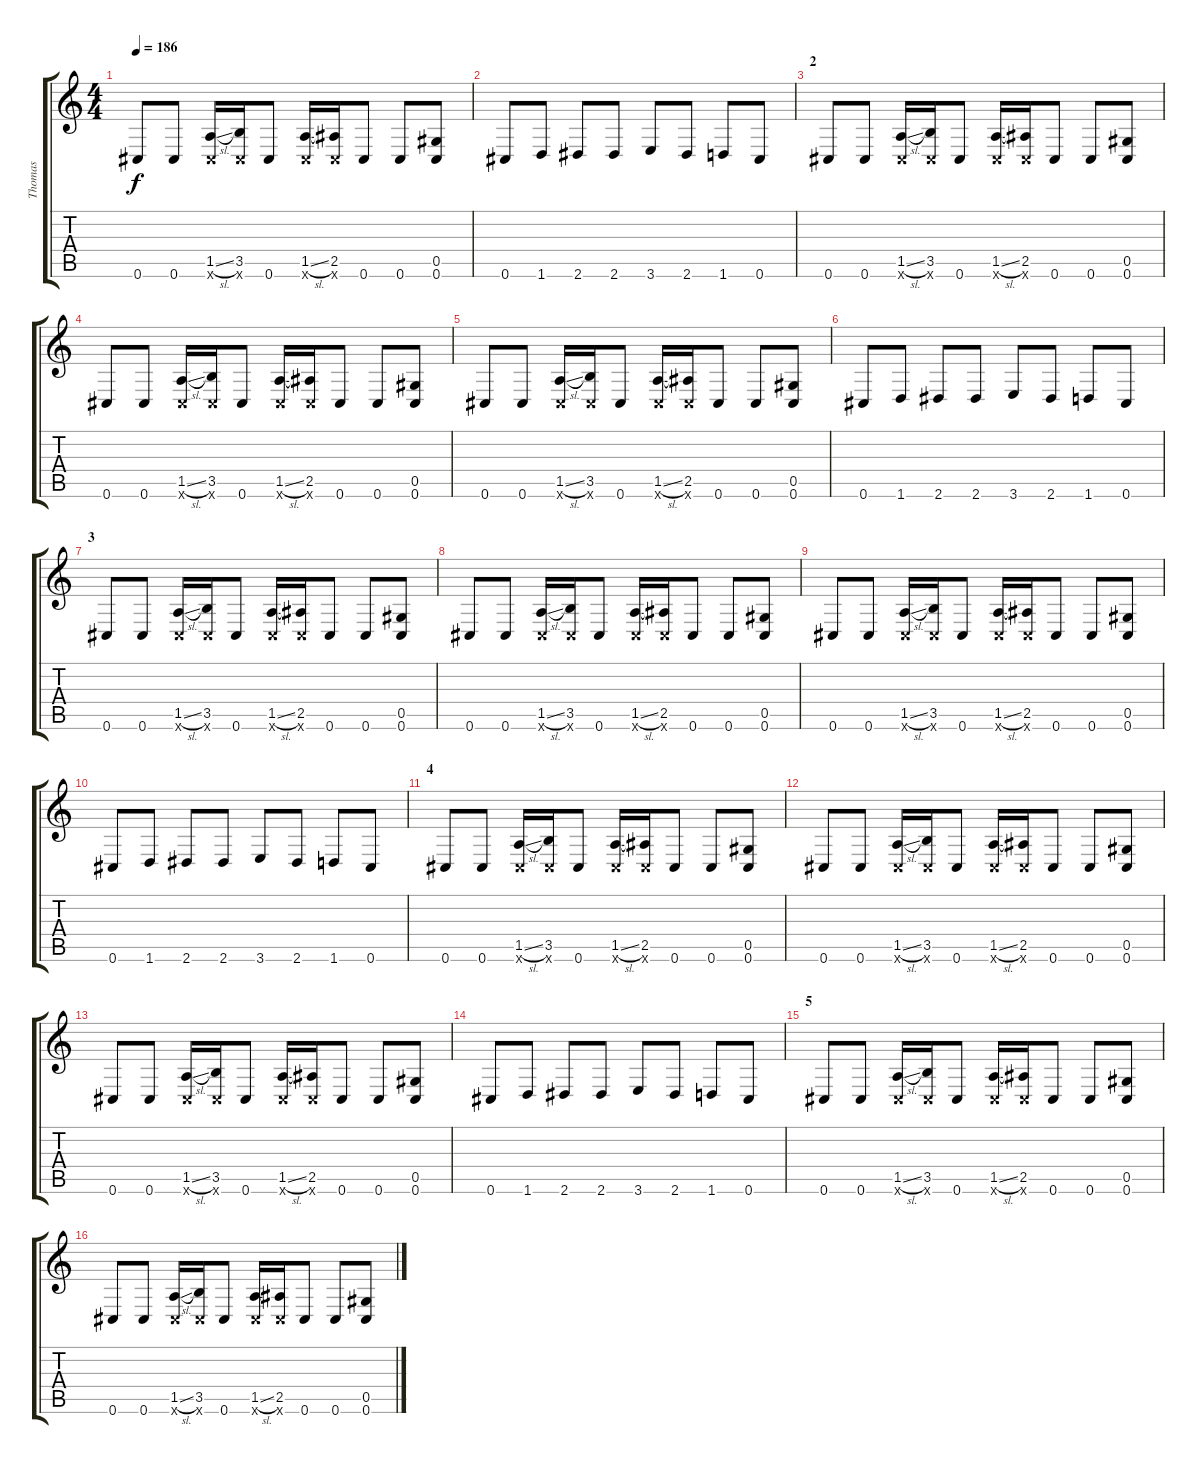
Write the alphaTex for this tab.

\track ("Thomas" "Thomas") {instrument distortionguitar}
\staff {score tabs}
\tuning (Eb4 Bb3 Gb3 Db3 Ab2 Db2) {hide}
\ts (4 4)
\tempo 186
\clef g2
\ks c
0.6.8{dy f} 0.6.8 (1.5{sl} 0.6{x}).16 (3.5 0.6{x}).16 0.6.8 (1.5{sl} 0.6{x}).16 (2.5 0.6{x}).16 0.6.8 0.6.8 (0.5 0.6).8 |
0.6.8 1.6.8 2.6.8 2.6.8 3.6.8 2.6.8 1.6.8 0.6.8 |
\section ("" "2")
0.6.8 0.6.8 (1.5{sl} 0.6{x}).16 (3.5 0.6{x}).16 0.6.8 (1.5{sl} 0.6{x}).16 (2.5 0.6{x}).16 0.6.8 0.6.8 (0.5 0.6).8 |
0.6.8 0.6.8 (1.5{sl} 0.6{x}).16 (3.5 0.6{x}).16 0.6.8 (1.5{sl} 0.6{x}).16 (2.5 0.6{x}).16 0.6.8 0.6.8 (0.5 0.6).8 |
0.6.8 0.6.8 (1.5{sl} 0.6{x}).16 (3.5 0.6{x}).16 0.6.8 (1.5{sl} 0.6{x}).16 (2.5 0.6{x}).16 0.6.8 0.6.8 (0.5 0.6).8 |
0.6.8 1.6.8 2.6.8 2.6.8 3.6.8 2.6.8 1.6.8 0.6.8 |
\section ("" "3")
0.6.8 0.6.8 (1.5{sl} 0.6{x}).16 (3.5 0.6{x}).16 0.6.8 (1.5{sl} 0.6{x}).16 (2.5 0.6{x}).16 0.6.8 0.6.8 (0.5 0.6).8 |
0.6.8 0.6.8 (1.5{sl} 0.6{x}).16 (3.5 0.6{x}).16 0.6.8 (1.5{sl} 0.6{x}).16 (2.5 0.6{x}).16 0.6.8 0.6.8 (0.5 0.6).8 |
0.6.8 0.6.8 (1.5{sl} 0.6{x}).16 (3.5 0.6{x}).16 0.6.8 (1.5{sl} 0.6{x}).16 (2.5 0.6{x}).16 0.6.8 0.6.8 (0.5 0.6).8 |
0.6.8 1.6.8 2.6.8 2.6.8 3.6.8 2.6.8 1.6.8 0.6.8 |
\section ("" "4")
0.6.8 0.6.8 (1.5{sl} 0.6{x}).16 (3.5 0.6{x}).16 0.6.8 (1.5{sl} 0.6{x}).16 (2.5 0.6{x}).16 0.6.8 0.6.8 (0.5 0.6).8 |
0.6.8 0.6.8 (1.5{sl} 0.6{x}).16 (3.5 0.6{x}).16 0.6.8 (1.5{sl} 0.6{x}).16 (2.5 0.6{x}).16 0.6.8 0.6.8 (0.5 0.6).8 |
0.6.8 0.6.8 (1.5{sl} 0.6{x}).16 (3.5 0.6{x}).16 0.6.8 (1.5{sl} 0.6{x}).16 (2.5 0.6{x}).16 0.6.8 0.6.8 (0.5 0.6).8 |
0.6.8 1.6.8 2.6.8 2.6.8 3.6.8 2.6.8 1.6.8 0.6.8 |
\section ("" "5")
0.6.8 0.6.8 (1.5{sl} 0.6{x}).16 (3.5 0.6{x}).16 0.6.8 (1.5{sl} 0.6{x}).16 (2.5 0.6{x}).16 0.6.8 0.6.8 (0.5 0.6).8 |
0.6.8 0.6.8 (1.5{sl} 0.6{x}).16 (3.5 0.6{x}).16 0.6.8 (1.5{sl} 0.6{x}).16 (2.5 0.6{x}).16 0.6.8 0.6.8 (0.5 0.6).8
